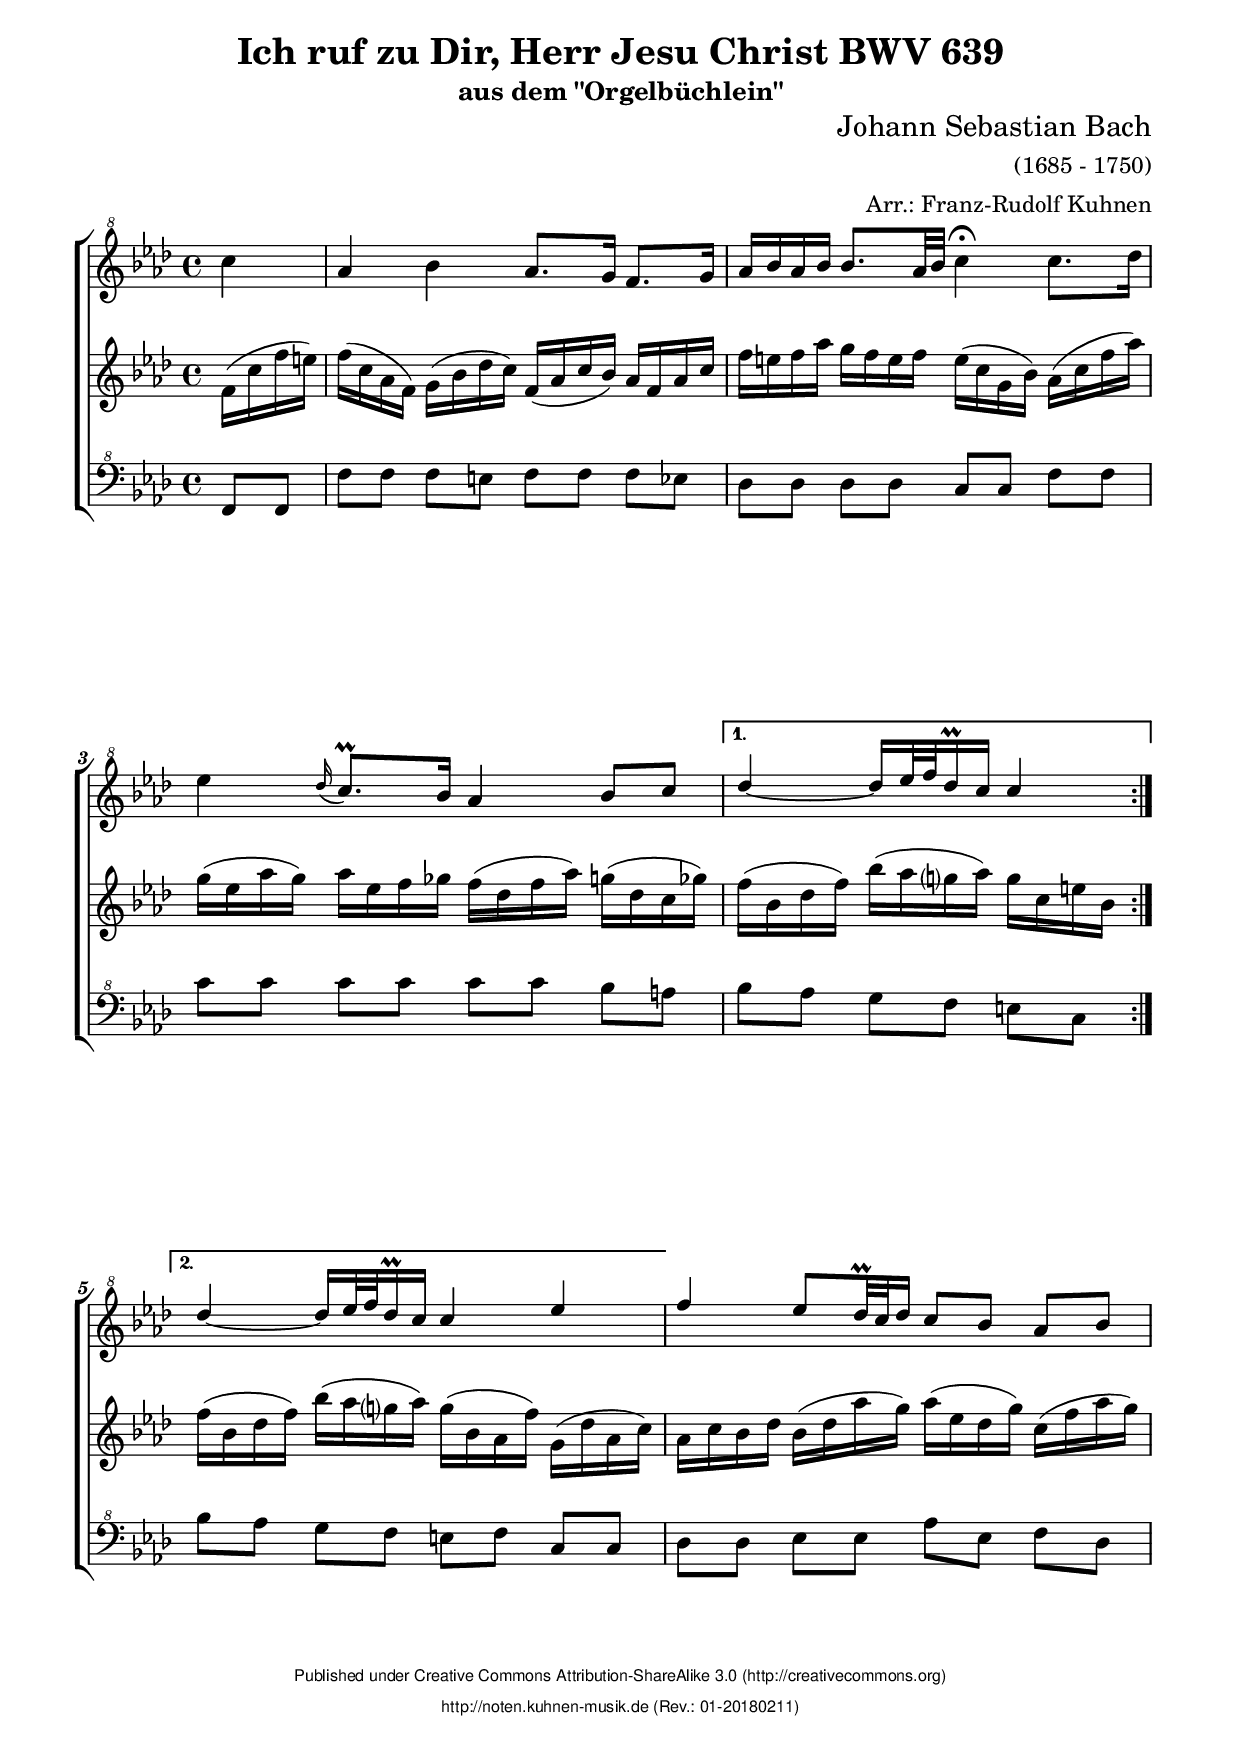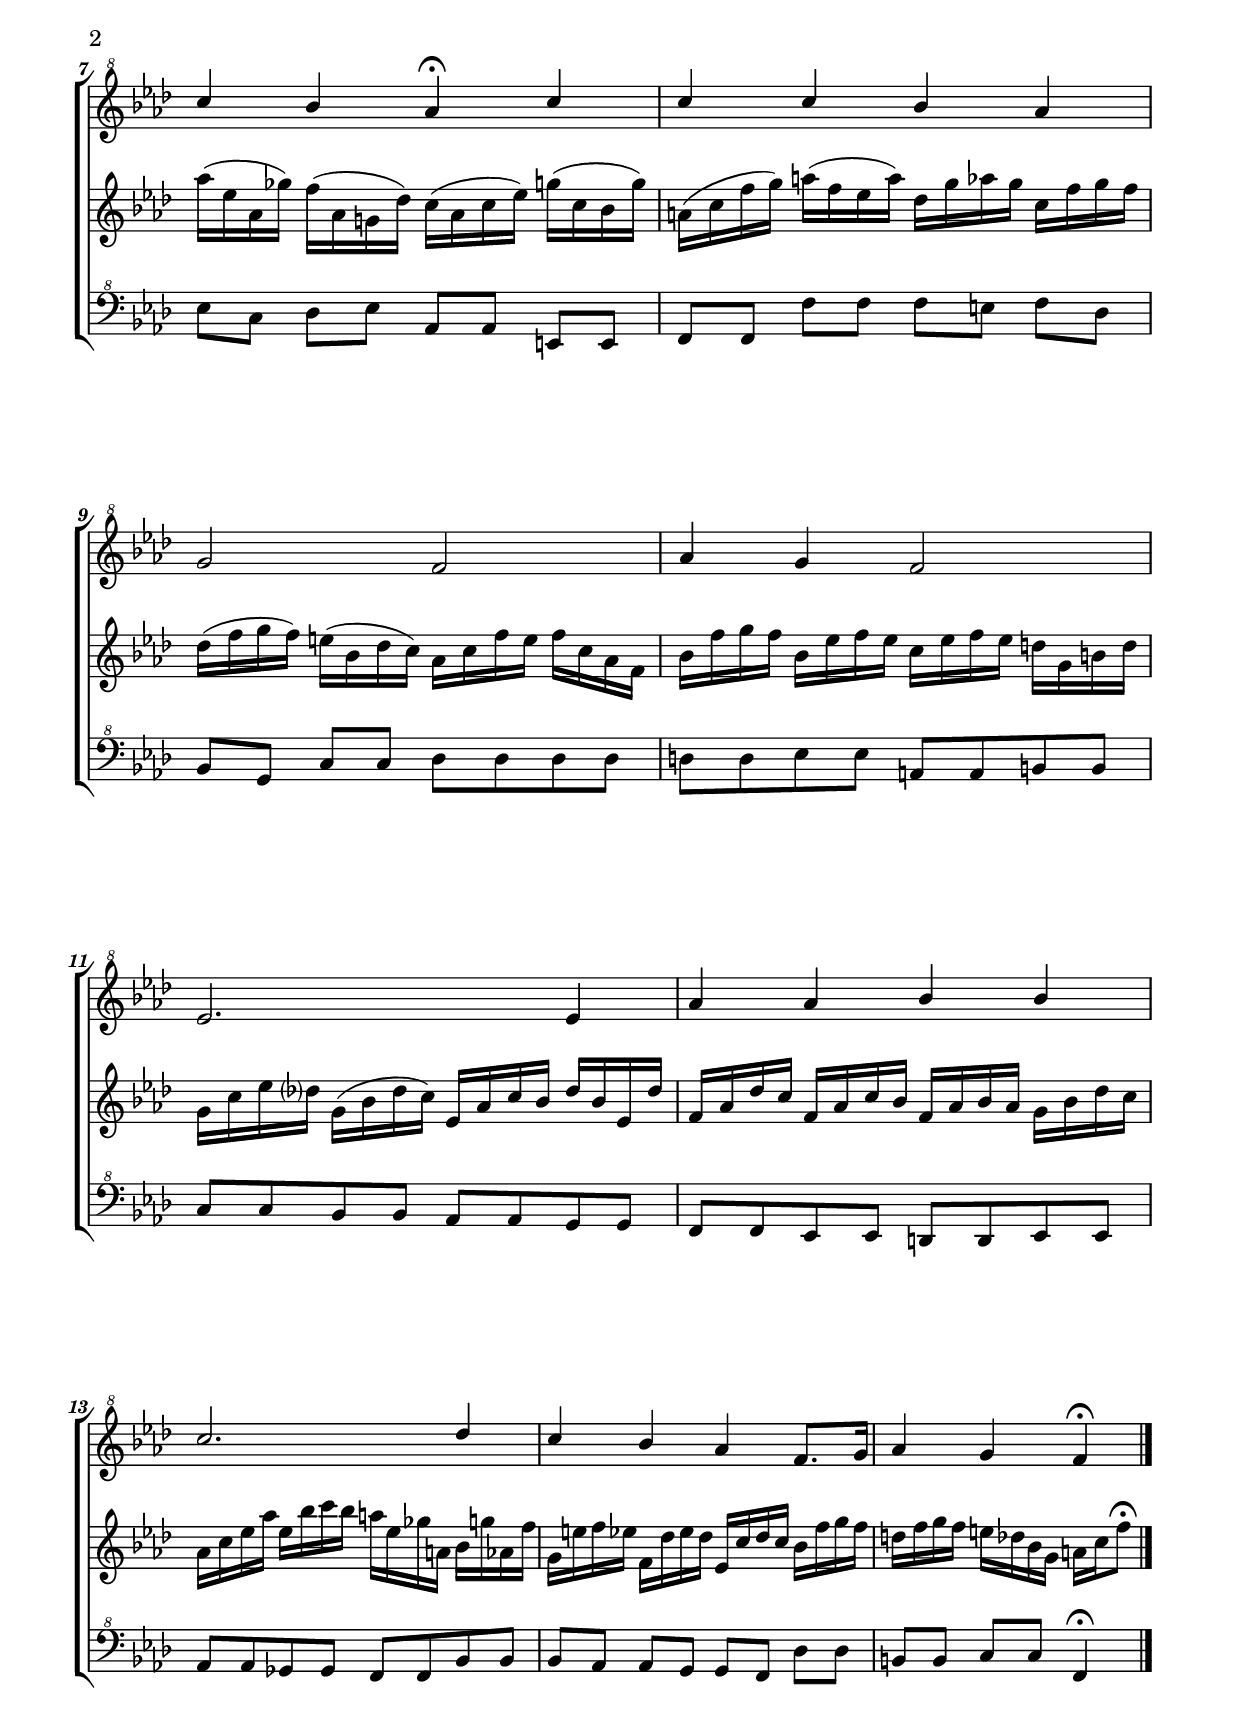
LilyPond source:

\version "2.18.0"
#(ly:set-option 'point-and-click #f)
#(set-default-paper-size "a4")
\include "deutsch.ly"

\paper {
    line-width = 18\cm
  ragged-last-bottom = ##f
 
}
#(set-global-staff-size 20)


\header  { 
    title =   "Ich ruf zu Dir, Herr Jesu Christ BWV 639"
    subtitle = \markup  \center-column {
      "aus dem \"Orgelbüchlein\""
    }
    composer =  \markup  \right-column { 
      \override #'(font-size . 2)  "Johann Sebastian Bach"  "(1685 - 1750)"
    }
    arranger = \markup  \right-column { 
      \override #'(font-size . 1)  "\n" "Arr.: Franz-Rudolf Kuhnen"
    }
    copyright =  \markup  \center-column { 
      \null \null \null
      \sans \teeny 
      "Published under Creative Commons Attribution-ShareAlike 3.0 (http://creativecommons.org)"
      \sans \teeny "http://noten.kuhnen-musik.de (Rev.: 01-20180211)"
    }
}


\score {
%   \transpose f a
  
\new ChoirStaff
\relative c''

<< 
   \override Score.BarNumber  #'font-shape = #'italic
   \override Score.BarNumber  #'font-series = #'bold
   \override Score.RehearsalMark  #'break-visibility = #begin-of-line-invisible

\new Staff {  
  \relative c''' {
    \set Staff.midiInstrument = #"oboe"
    \clef "G^8"
    \key f \minor
    \time 4/4
    \set Timing.beamExceptions = #'()
    \set Timing.baseMoment = #(ly:make-moment 1/8)
    \set Timing.beatStructure = #'(2 2 2 2)
    
    \repeat volta 2 {
      \partial 4*1 c4
      as b as8. g16 f8. g16 |    
      as16 b as b b8. as32 b c4\fermata c8. des16 |
      es4 \grace { \stemUp { des16_( } } c8.)\prall b16 as4 b8 c |
    }
    \alternative {
      { 
        \set Timing.measureLength = #(ly:make-moment 3/4) des4~ des16 es32 f des16\prall c c4 
      }
      {\set Timing.measureLength = #(ly:make-moment 4/4) des4 ~ des16 es32 f des16\prall c c4 es |
      }
    }
    f4 es8 des32\prall c des16 c8 b as b |
    c4 b as\fermata c |
    c c b as |
    g2 f |
    as4 g f2 |
    es2. es4 |
    as4 as b b |
    c2. des4 |
    c b as f8. g16 |
    as4 g f\fermata \bar "|."
  }
}


\new Staff {  
  
  \relative c' {
    \set Staff.midiInstrument = #"flute"
    \clef "G"
    \key f \minor
    \time 4/4
    
    \repeat volta 2 {
      \partial 4*1 f16( c' f e) |
      f( c as f) g( b des c) f,( as c b) as f as c |
      f e f as g f e f e( c g b) as( c f as) |
      g( es as g) as es f ges f( des f as) g( des c ges' ) |
    }
    \alternative {
      { 
        \set Timing.measureLength = #(ly:make-moment 3/4) 
        f( b, des f) b( as g? as) g c, e b |
      }
      {\set Timing.measureLength = #(ly:make-moment 4/4) 
       f'( b, des f) b( as g? as) g( b, as f') g,( des' as c) |
      }
    }
    
    as c b des b( des as' g) as( es des g) c,( f as g) |
    as( es as, ges') f( as, g! des') c( as c es) g( c, b g') |
    a,( c f g) a( f es a) des, g as g c, f g f |
    des( f g f) e( b des c) as c f e f c as f |
    b f' g f b, es f es c es f es d g, h d |
    g, c es des? g,( b des c) es, as c b des b es, des' |
    f, as des c f, as c b f as b as g b des c |
    as c es as es b' c b a es ges a, b g' as, f' |
    g, e' f es f, des' es des es, c' des c b f' g f |
    d f g f e des b g a c f8\fermata 
  }
  
   \bar "|."
}




\new Staff {
  
  \relative c' {
    \set Staff.midiInstrument = #"acoustic guitar (nylon)"  
    \clef "F^8"
    \key f \minor
    \time 4/4
    \set Timing.beamExceptions = #'()
    \set Timing.baseMoment = #(ly:make-moment 1/8)
    \set Timing.beatStructure = #'(2 2 2 2)
    
    \repeat volta 2 {
      \partial 4*1 f,8 f |
      f' f f e f f f es |
      des des des des c c f f |
      c' c c c c c b a |
    }
    \alternative{
      { 
        \set Timing.measureLength = #(ly:make-moment 3/4) b as g f e c |
      }
      {\set Timing.measureLength = #(ly:make-moment 4/4) b' as g f e f c c |
      }
    } 
    
    des des es es as es f des |
    es c des es as, as e e |
    f f f' f f e f des |
    b g c c  des[ des des des] |
    d[ d es es] a,[ a h h] |
    c[ c b b] as[ as g g] |
    f[ f es es] d[ d es es] |
    as[ as ges ges] f[ f b b] |
    \set Timing.beamExceptions = #'()
    b as as g g f des' des |
    h h c c f,4\fermata 
    
    
    \bar "|."
  }
}

>>
\layout {
  indent = 0\cm
}

\midi {
  \tempo 8 = 60
}

% \header {
%   piece=   \markup {
%     \left-column {
%       \override #'(font-size . 2) \italic "Larghetto"
%       {\small \italic "Croches pointées, et coulées"%}
%     }
%   }
% }

}